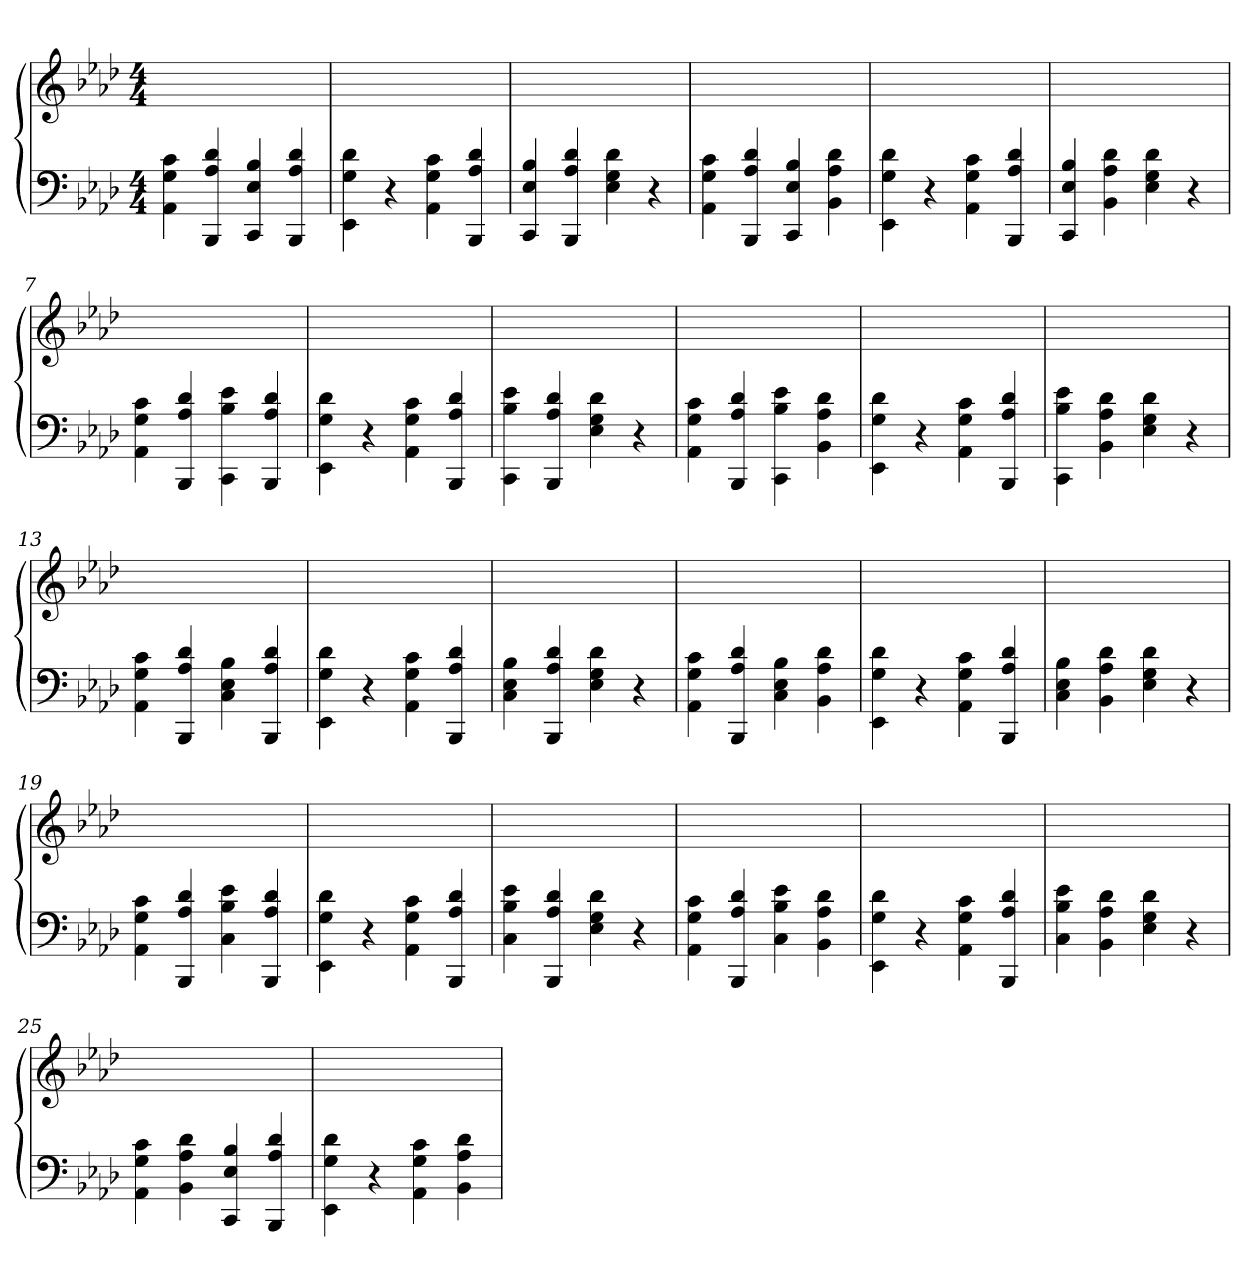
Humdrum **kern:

**kern	**kern
*part2	*part1
*staff2	*staff1
*clefF4	*clefG2
*k[b-e-a-d-]	*k[b-e-a-d-]
*A-:	*A-:
*M4/4	*M4/4
*MM60	*MM60
=1	=1
4AA- 4G 4c	1ryy
4BBB- 4A- 4d-	.
4CC 4E- 4B-	.
4BBB- 4A- 4d-	.
=2	=2
4EE- 4G 4d-	1ryy
4r	.
4AA- 4G 4c	.
4BBB- 4A- 4d-	.
=3	=3
4CC 4E- 4B-	1ryy
4BBB- 4A- 4d-	.
4E- 4G 4d-	.
4r	.
=4	=4
4AA- 4G 4c	1ryy
4BBB- 4A- 4d-	.
4CC 4E- 4B-	.
4BB- 4A- 4d-	.
=5	=5
4EE- 4G 4d-	1ryy
4r	.
4AA- 4G 4c	.
4BBB- 4A- 4d-	.
=6	=6
4CC 4E- 4B-	1ryy
4BB- 4A- 4d-	.
4E- 4G 4d-	.
4r	.
=7	=7
4AA- 4G 4c	1ryy
4BBB- 4A- 4d-	.
4CC 4B- 4e-	.
4BBB- 4A- 4d-	.
=8	=8
4EE- 4G 4d-	1ryy
4r	.
4AA- 4G 4c	.
4BBB- 4A- 4d-	.
=9	=9
4CC 4B- 4e-	1ryy
4BBB- 4A- 4d-	.
4E- 4G 4d-	.
4r	.
=10	=10
4AA- 4G 4c	1ryy
4BBB- 4A- 4d-	.
4CC 4B- 4e-	.
4BB- 4A- 4d-	.
=11	=11
4EE- 4G 4d-	1ryy
4r	.
4AA- 4G 4c	.
4BBB- 4A- 4d-	.
=12	=12
4CC 4B- 4e-	1ryy
4BB- 4A- 4d-	.
4E- 4G 4d-	.
4r	.
=13	=13
4AA- 4G 4c	1ryy
4BBB- 4A- 4d-	.
4C 4E- 4B-	.
4BBB- 4A- 4d-	.
=14	=14
4EE- 4G 4d-	1ryy
4r	.
4AA- 4G 4c	.
4BBB- 4A- 4d-	.
=15	=15
4C 4E- 4B-	1ryy
4BBB- 4A- 4d-	.
4E- 4G 4d-	.
4r	.
=16	=16
4AA- 4G 4c	1ryy
4BBB- 4A- 4d-	.
4C 4E- 4B-	.
4BB- 4A- 4d-	.
=17	=17
4EE- 4G 4d-	1ryy
4r	.
4AA- 4G 4c	.
4BBB- 4A- 4d-	.
=18	=18
4C 4E- 4B-	1ryy
4BB- 4A- 4d-	.
4E- 4G 4d-	.
4r	.
=19	=19
4AA- 4G 4c	1ryy
4BBB- 4A- 4d-	.
4C 4B- 4e-	.
4BBB- 4A- 4d-	.
=20	=20
4EE- 4G 4d-	1ryy
4r	.
4AA- 4G 4c	.
4BBB- 4A- 4d-	.
=21	=21
4C 4B- 4e-	1ryy
4BBB- 4A- 4d-	.
4E- 4G 4d-	.
4r	.
=22	=22
4AA- 4G 4c	1ryy
4BBB- 4A- 4d-	.
4C 4B- 4e-	.
4BB- 4A- 4d-	.
=23	=23
4EE- 4G 4d-	1ryy
4r	.
4AA- 4G 4c	.
4BBB- 4A- 4d-	.
=24	=24
4C 4B- 4e-	1ryy
4BB- 4A- 4d-	.
4E- 4G 4d-	.
4r	.
=25	=25
4AA- 4G 4c	1ryy
4BB- 4A- 4d-	.
4CC 4E- 4B-	.
4BBB- 4A- 4d-	.
=26	=26
4EE- 4G 4d-	1ryy
4r	.
4AA- 4G 4c	.
4BB- 4A- 4d-	.
=	=
*-	*-
